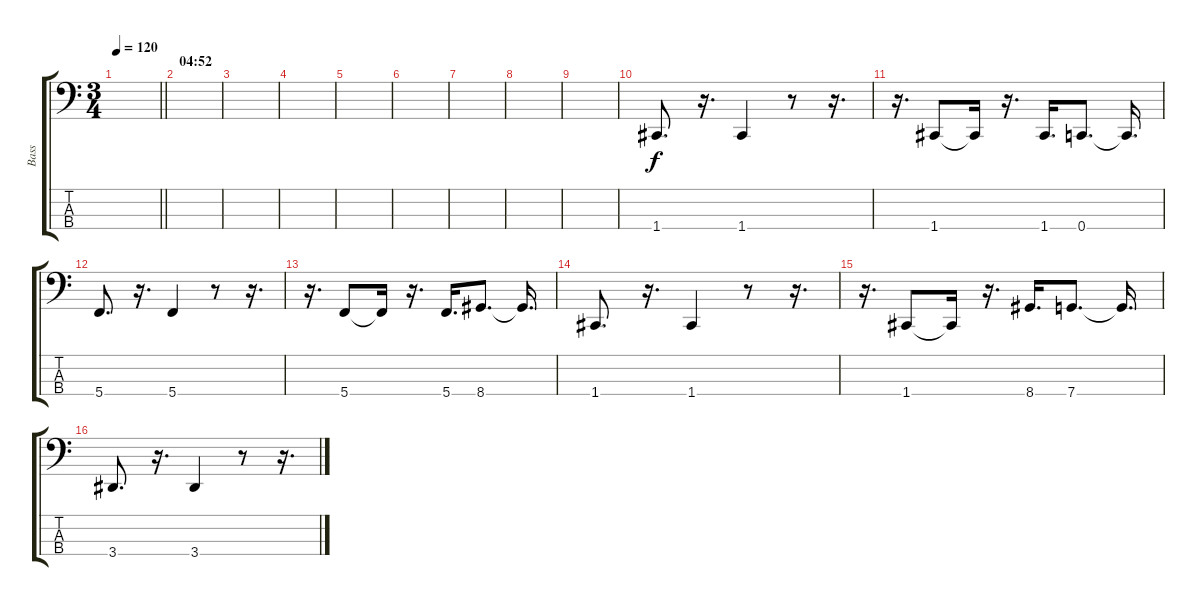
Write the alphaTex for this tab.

\track ("Bass" "Bass") {instrument electricbassfinger}
\staff {score tabs}
\tuning (F2 C2 G1 C1) {hide}
\ts (3 4)
\tempo 120
\clef f4
\barLineRight lightlight
\ks c
|
\section ("" "04:52")
|
|
|
|
|
|
|
|
1.4.8{d} r.16{d} 1.4.4 r.8 r.16{d} |
r.16{d} 1.4.8 1.4{t}.16 r.16{d} 1.4.16{d} 0.4.8{d} 0.4{t}.16{d} |
5.4.8{d} r.16{d} 5.4.4 r.8 r.16{d} |
r.16{d} 5.4.8 5.4{t}.16 r.16{d} 5.4.16{d} 8.4.8{d} 8.4{t}.16{d} |
1.4.8{d} r.16{d} 1.4.4 r.8 r.16{d} |
r.16{d} 1.4.8 1.4{t}.16 r.16{d} 8.4.16{d} 7.4.8{d} 7.4{t}.16{d} |
3.4.8{d} r.16{d} 3.4.4 r.8 r.16{d}
